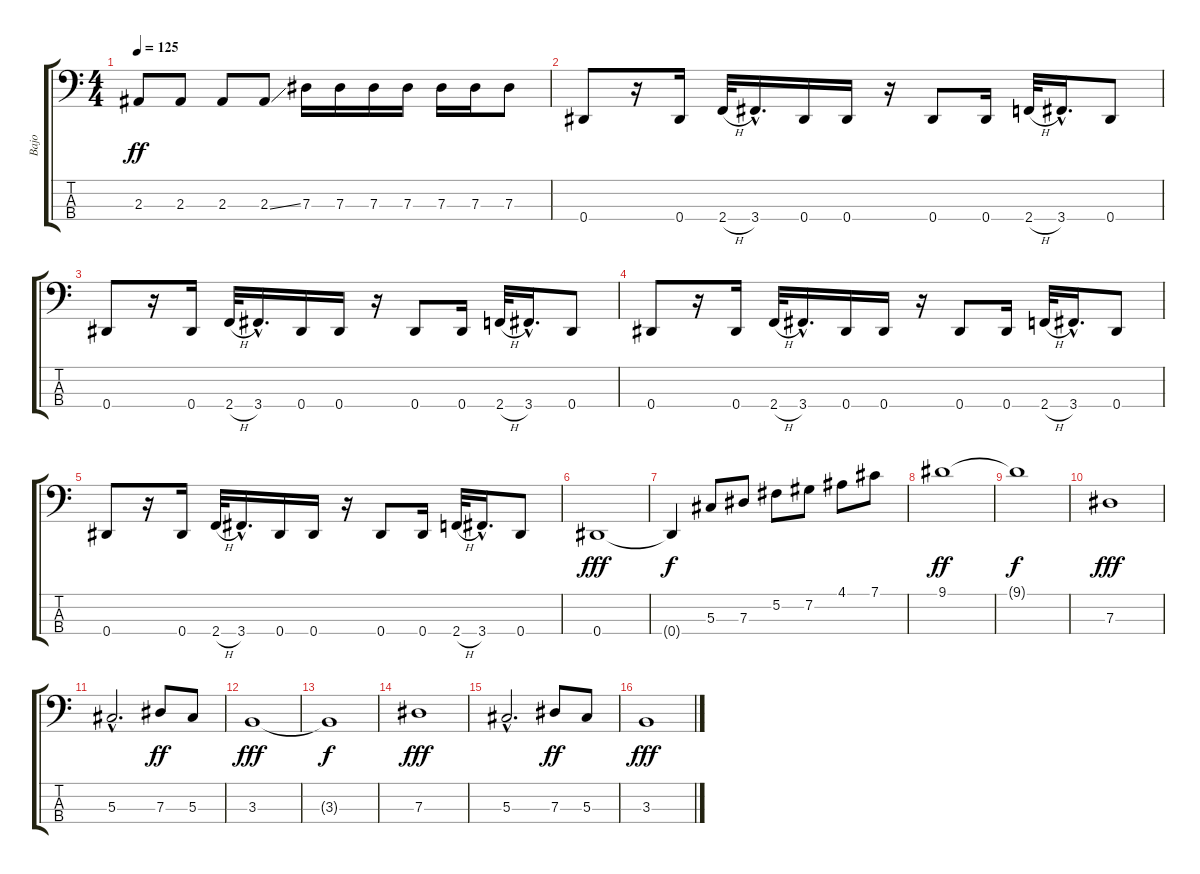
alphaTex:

\track ("Bajo" "Bajo") {instrument electricbasspick}
\staff {score tabs}
\tuning (Gb2 Db2 Ab1 Eb1) {hide}
\ts (4 4)
\tempo 125
\clef f4
\ks c
2.3.8{dy ff} 2.3.8 2.3.8 2.3{ss}.8 7.3.16 7.3.16 7.3.16 7.3.16 7.3.16 7.3.16 7.3.8 |
0.4.8 r.16 0.4.16 2.4{h}.32 3.4{hac}.16{d} 0.4.16 0.4.16 r.16 0.4.8 0.4.16 2.4{h}.32 3.4{hac}.16{d} 0.4.8 |
0.4.8 r.16 0.4.16 2.4{h}.32 3.4{hac}.16{d} 0.4.16 0.4.16 r.16 0.4.8 0.4.16 2.4{h}.32 3.4{hac}.16{d} 0.4.8 |
0.4.8 r.16 0.4.16 2.4{h}.32 3.4{hac}.16{d} 0.4.16 0.4.16 r.16 0.4.8 0.4.16 2.4{h}.32 3.4{hac}.16{d} 0.4.8 |
0.4.8 r.16 0.4.16 2.4{h}.32 3.4{hac}.16{d} 0.4.16 0.4.16 r.16 0.4.8 0.4.16 2.4{h}.32 3.4{hac}.16{d} 0.4.8 |
0.4.1{dy fff} |
0.4{t}.4{dy f} 5.3.8 7.3.8 5.2.8 7.2.8 4.1.8 7.1.8 |
9.1.1{dy ff} |
9.1{t}.1{dy f} |
7.3.1{dy fff} |
5.3{hac}.2{d} 7.3.8{dy ff} 5.3.8 |
3.3.1{dy fff} |
3.3{t}.1{dy f} |
7.3.1{dy fff} |
5.3{hac}.2{d} 7.3.8{dy ff} 5.3.8 |
3.3.1{dy fff}
